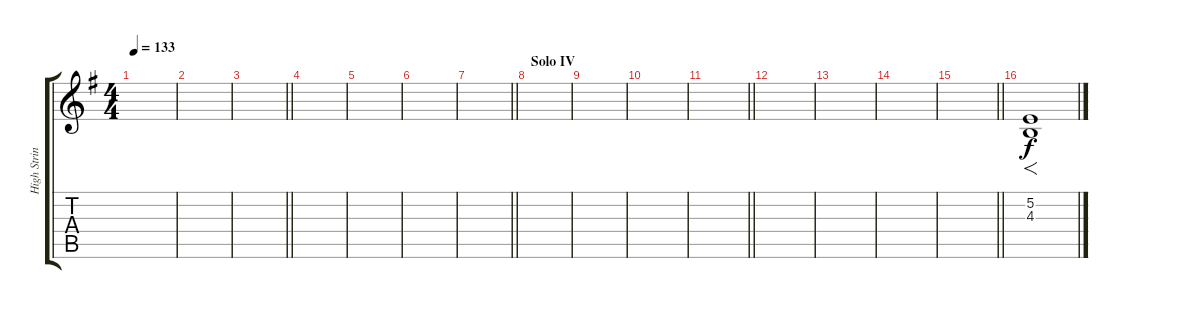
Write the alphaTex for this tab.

\track ("High Strings Standard" "High Strin") {instrument stringensemble1}
\staff {score tabs}
\tuning (E4 B3 G3 D3 A2 E2) {hide}
\ts (4 4)
\tempo 133
\clef g2
\ks eminor
|
|
\barLineRight lightlight
|
|
|
|
\barLineRight lightlight
|
\section ("" "Solo IV")
|
|
|
\barLineRight lightlight
|
|
|
|
\barLineRight lightlight
|
(5.2 4.3).1{f}
